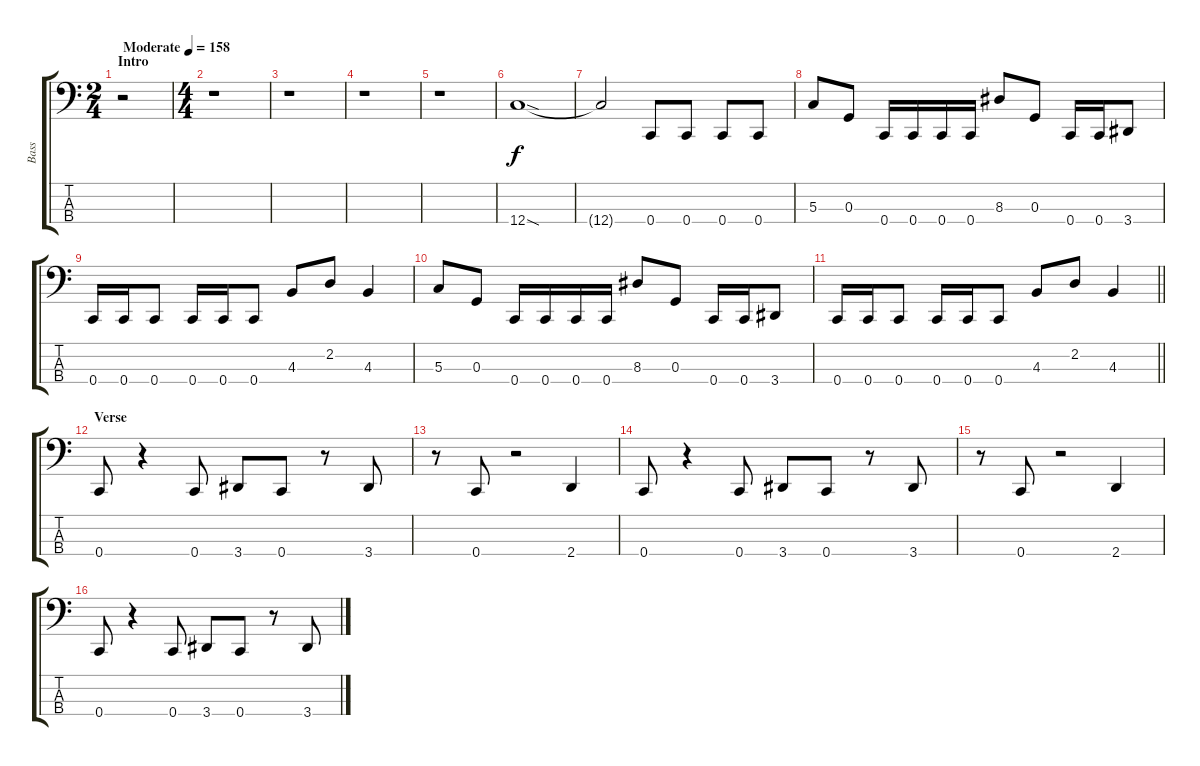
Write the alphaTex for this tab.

\track ("Bass" "Bass") {instrument electricbasspick}
\staff {score tabs}
\tuning (F2 C2 G1 C1) {hide}
\ts (2 4)
\section ("" "Intro")
\tempo (158 "Moderate")
\clef f4
\ks c
r.2{dy f instrument electricbasspick} |
\ts (4 4)
r.1 |
r.1 |
r.1 |
r.1 |
12.4{sod}.1 |
12.4{t}.2 0.4.8 0.4.8 0.4.8 0.4.8 |
5.3.8 0.3.8 0.4.16 0.4.16 0.4.16 0.4.16 8.3.8 0.3.8 0.4.16 0.4.16 3.4.8 |
0.4.16 0.4.16 0.4.8 0.4.16 0.4.16 0.4.8 4.3.8 2.2.8 4.3.4 |
5.3.8 0.3.8 0.4.16 0.4.16 0.4.16 0.4.16 8.3.8 0.3.8 0.4.16 0.4.16 3.4.8 |
\barLineRight lightlight
0.4.16 0.4.16 0.4.8 0.4.16 0.4.16 0.4.8 4.3.8 2.2.8 4.3.4 |
\section ("" "Verse")
0.4.8 r.4 0.4.8 3.4.8 0.4.8 r.8 3.4.8 |
r.8 0.4.8 r.2 2.4.4 |
0.4.8 r.4 0.4.8 3.4.8 0.4.8 r.8 3.4.8 |
r.8 0.4.8 r.2 2.4.4 |
0.4.8 r.4 0.4.8 3.4.8 0.4.8 r.8 3.4.8
